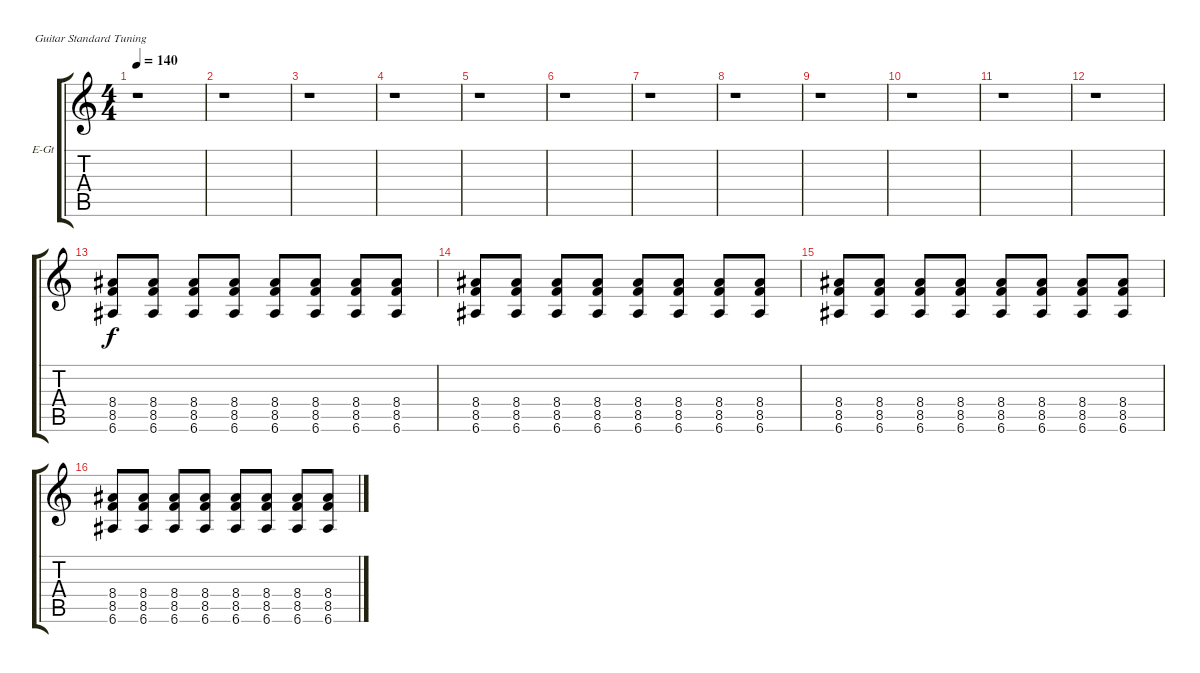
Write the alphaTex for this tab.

\bracketExtendMode groupsimilarinstruments
\firstSystemTrackNameOrientation horizontal
\otherSystemsTrackNameOrientation horizontal
\track ("guitar (mutted)" "E-Gt") {instrument electricguitarmuted}
\staff {score tabs}
\tuning (E4 B3 G3 D3 A2 E2)
\ts (4 4)
\tempo 140
\clef g2
\ks c
r.1{dy f} |
r.1 |
r.1 |
r.1 |
r.1 |
r.1 |
r.1 |
r.1 |
r.1 |
r.1 |
r.1 |
r.1 |
(8.4 8.5 6.6).8 (8.4 8.5 6.6).8 (8.4 8.5 6.6).8 (8.4 8.5 6.6).8 (8.4 8.5 6.6).8 (8.4 8.5 6.6).8 (8.4 8.5 6.6).8 (8.4 8.5 6.6).8 |
(8.4 8.5 6.6).8 (8.4 8.5 6.6).8 (8.4 8.5 6.6).8 (8.4 8.5 6.6).8 (8.4 8.5 6.6).8 (8.4 8.5 6.6).8 (8.4 8.5 6.6).8 (8.4 8.5 6.6).8 |
(8.4 8.5 6.6).8 (8.4 8.5 6.6).8 (8.4 8.5 6.6).8 (8.4 8.5 6.6).8 (8.4 8.5 6.6).8 (8.4 8.5 6.6).8 (8.4 8.5 6.6).8 (8.4 8.5 6.6).8 |
(8.4 8.5 6.6).8 (8.4 8.5 6.6).8 (8.4 8.5 6.6).8 (8.4 8.5 6.6).8 (8.4 8.5 6.6).8 (8.4 8.5 6.6).8 (8.4 8.5 6.6).8 (8.4 8.5 6.6).8
